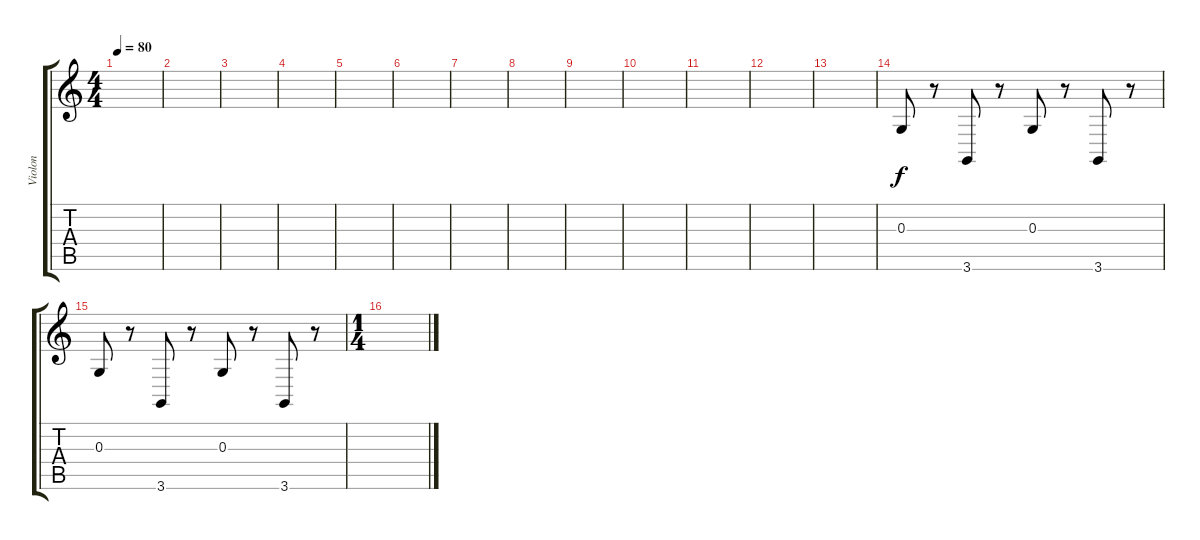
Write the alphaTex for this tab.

\track ("Violon" "Violon") {instrument violin}
\staff {score tabs}
\tuning (E4 B3 G3 D3 A2 E2) {hide}
\ts (4 4)
\tempo 80
\clef g2
\ks c
|
|
|
|
|
|
|
|
|
|
|
|
|
0.3.8 r.8 3.6.8 r.8 0.3.8 r.8 3.6.8 r.8 |
0.3.8 r.8 3.6.8 r.8 0.3.8 r.8 3.6.8 r.8 |
\ts (1 4)
